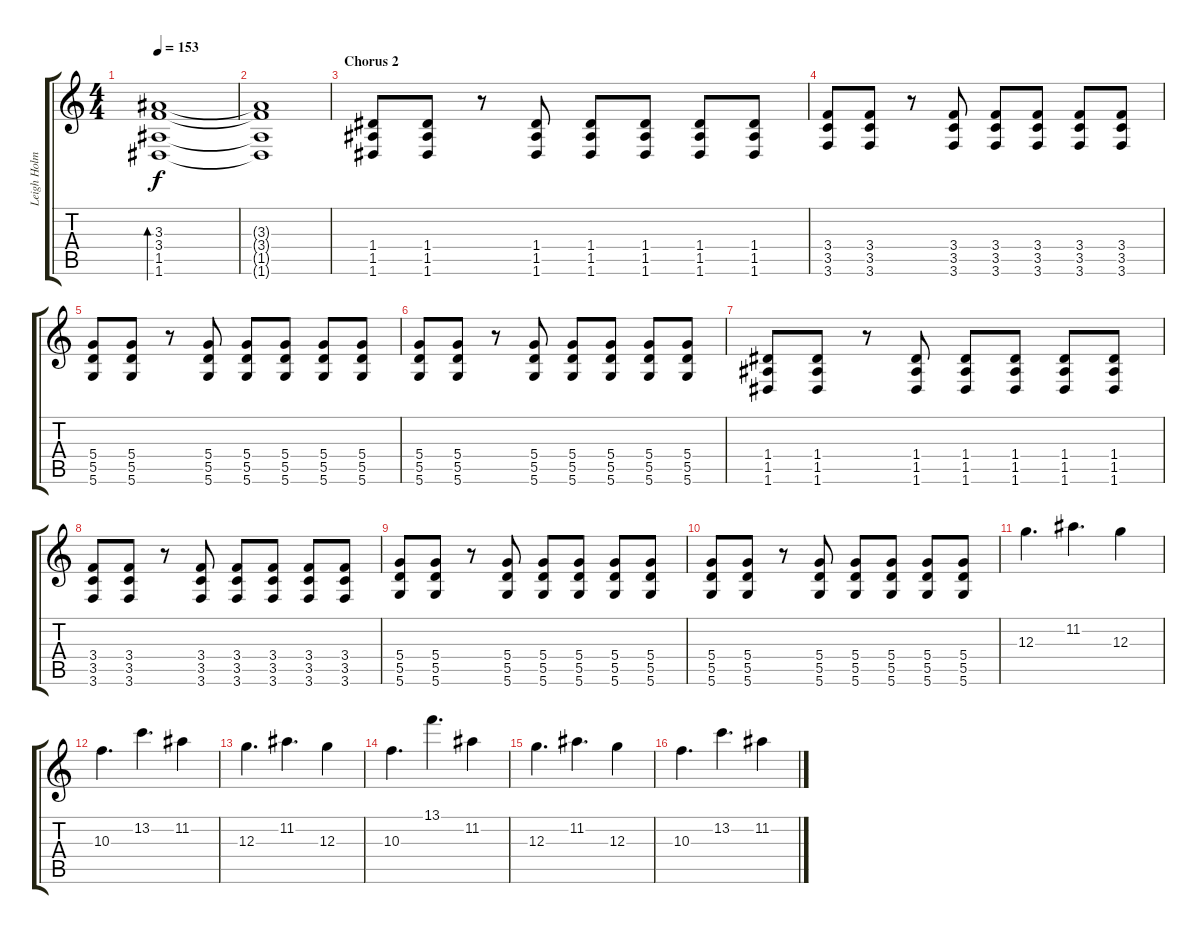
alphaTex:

\track ("Leigh Holmes" "Leigh Holm") {instrument overdrivenguitar}
\staff {score tabs}
\tuning (E4 B3 G3 D3 A2 D2) {hide}
\ts (4 4)
\tempo 153
\clef g2
\ks c
(3.3 3.4 1.5 1.6).1{bd 120 dy f} |
(3.3{t} 3.4{t} 1.5{t} 1.6{t}).1 |
\section ("" "Chorus 2")
(1.4 1.5 1.6).8 (1.4 1.5 1.6).8 r.8 (1.4 1.5 1.6).8 (1.4 1.5 1.6).8 (1.4 1.5 1.6).8 (1.4 1.5 1.6).8 (1.4 1.5 1.6).8 |
(3.4 3.5 3.6).8 (3.4 3.5 3.6).8 r.8 (3.4 3.5 3.6).8 (3.4 3.5 3.6).8 (3.4 3.5 3.6).8 (3.4 3.5 3.6).8 (3.4 3.5 3.6).8 |
(5.4 5.5 5.6).8 (5.4 5.5 5.6).8 r.8 (5.4 5.5 5.6).8 (5.4 5.5 5.6).8 (5.4 5.5 5.6).8 (5.4 5.5 5.6).8 (5.4 5.5 5.6).8 |
(5.4 5.5 5.6).8 (5.4 5.5 5.6).8 r.8 (5.4 5.5 5.6).8 (5.4 5.5 5.6).8 (5.4 5.5 5.6).8 (5.4 5.5 5.6).8 (5.4 5.5 5.6).8 |
(1.4 1.5 1.6).8 (1.4 1.5 1.6).8 r.8 (1.4 1.5 1.6).8 (1.4 1.5 1.6).8 (1.4 1.5 1.6).8 (1.4 1.5 1.6).8 (1.4 1.5 1.6).8 |
(3.4 3.5 3.6).8 (3.4 3.5 3.6).8 r.8 (3.4 3.5 3.6).8 (3.4 3.5 3.6).8 (3.4 3.5 3.6).8 (3.4 3.5 3.6).8 (3.4 3.5 3.6).8 |
(5.4 5.5 5.6).8 (5.4 5.5 5.6).8 r.8 (5.4 5.5 5.6).8 (5.4 5.5 5.6).8 (5.4 5.5 5.6).8 (5.4 5.5 5.6).8 (5.4 5.5 5.6).8 |
(5.4 5.5 5.6).8 (5.4 5.5 5.6).8 r.8 (5.4 5.5 5.6).8 (5.4 5.5 5.6).8 (5.4 5.5 5.6).8 (5.4 5.5 5.6).8 (5.4 5.5 5.6).8 |
12.3.4{d} 11.2.4{d} 12.3.4 |
10.3.4{d} 13.2.4{d} 11.2.4 |
12.3.4{d} 11.2.4{d} 12.3.4 |
10.3.4{d} 13.1.4{d} 11.2.4 |
12.3.4{d} 11.2.4{d} 12.3.4 |
10.3.4{d} 13.2.4{d} 11.2.4
